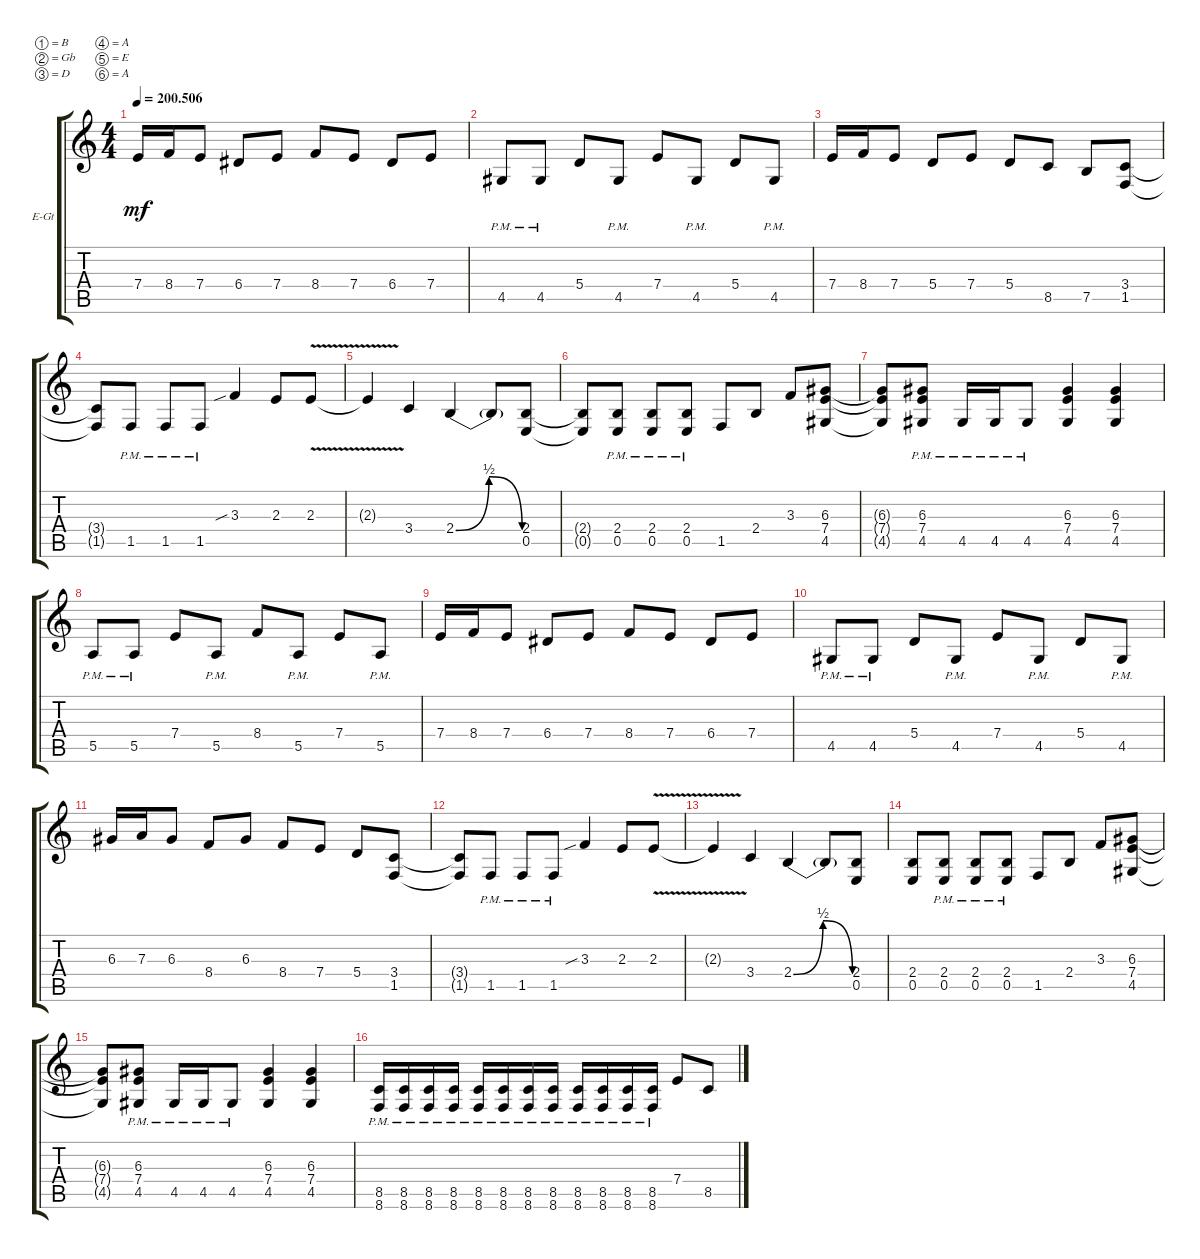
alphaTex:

\bracketExtendMode groupsimilarinstruments
\firstSystemTrackNameOrientation horizontal
\otherSystemsTrackNameOrientation horizontal
\track ("Quentin Laval" "E-Gt") {instrument distortionguitar}
\staff {score tabs}
\tuning (B3 Gb3 D3 A2 E2 A1)
\ts (4 4)
\tempo
200.506
\accidentals auto
\clef g2
\ottava regular
\simile none
\ks c
7.4.16{dy mf} 8.4.16 7.4.8 6.4.8 7.4.8 8.4.8 7.4.8 6.4.8 7.4.8 |
4.5{pm}.8 4.5{pm}.8 5.4.8 4.5{pm}.8 7.4.8 4.5{pm}.8 5.4.8 4.5{pm}.8 |
7.4.16 8.4.16 7.4.8 5.4.8 7.4.8 5.4.8 8.5.8 7.5.8 (1.5 3.4).8 |
(3.4{t} 1.5{t}).8 1.5{pm}.8 1.5{pm}.8 1.5{pm}.8 3.3{sib}.4 2.3.8 2.3{v}.8 |
2.3{v t}.4 3.4.4 2.4{be (bendrelease 0 0 30 2 30 2 59.4 0)}.4 2.4{t}.8 (0.5 2.4).8 |
(2.4{t} 0.5{t}).8 (0.5{pm} 2.4{pm}).8 (0.5{pm} 2.4{pm}).8 (0.5{pm} 2.4{pm}).8 1.5.8 2.4.8 3.3.8 (4.5 7.4 6.3).8 |
(7.4{t} 4.5{t} 6.3{t}).8 (4.5{pm} 7.4{pm} 6.3{pm}).8 4.5{pm}.16 4.5{pm}.16 4.5{pm}.8 (4.5 7.4 6.3).4 (4.5 7.4 6.3).4 |
5.5{pm}.8 5.5{pm}.8 7.4.8 5.5{pm}.8 8.4.8 5.5{pm}.8 7.4.8 5.5{pm}.8 |
7.4.16 8.4.16 7.4.8 6.4.8 7.4.8 8.4.8 7.4.8 6.4.8 7.4.8 |
4.5{pm}.8 4.5{pm}.8 5.4.8 4.5{pm}.8 7.4.8 4.5{pm}.8 5.4.8 4.5{pm}.8 |
6.3.16 7.3.16 6.3.8 8.4.8 6.3.8 8.4.8 7.4.8 5.4.8 (1.5 3.4).8 |
(3.4{t} 1.5{t}).8 1.5{pm}.8 1.5{pm}.8 1.5{pm}.8 3.3{sib}.4 2.3.8 2.3{v}.8 |
2.3{v t}.4 3.4.4 2.4{be (bendrelease 0 0 30 2 30 2 59.4 0)}.4 2.4{t}.8 (0.5 2.4).8 |
(2.4 0.5).8 (0.5{pm} 2.4{pm}).8 (0.5{pm} 2.4{pm}).8 (0.5{pm} 2.4{pm}).8 1.5.8 2.4.8 3.3.8 (4.5 7.4 6.3).8 |
(7.4{t} 4.5{t} 6.3{t}).8 (4.5{pm} 7.4{pm} 6.3{pm}).8 4.5{pm}.16 4.5{pm}.16 4.5{pm}.8 (4.5 7.4 6.3).4 (4.5 7.4 6.3).4 |
(8.6{pm} 8.5{pm}).16 (8.6{pm} 8.5{pm}).16 (8.6{pm} 8.5{pm}).16 (8.6{pm} 8.5{pm}).16 (8.6{pm} 8.5{pm}).16 (8.6{pm} 8.5{pm}).16 (8.6{pm} 8.5{pm}).16 (8.6{pm} 8.5{pm}).16 (8.6{pm} 8.5{pm}).16 (8.6{pm} 8.5{pm}).16 (8.6{pm} 8.5{pm}).16 (8.6{pm} 8.5{pm}).16 7.4.8 8.5.8
